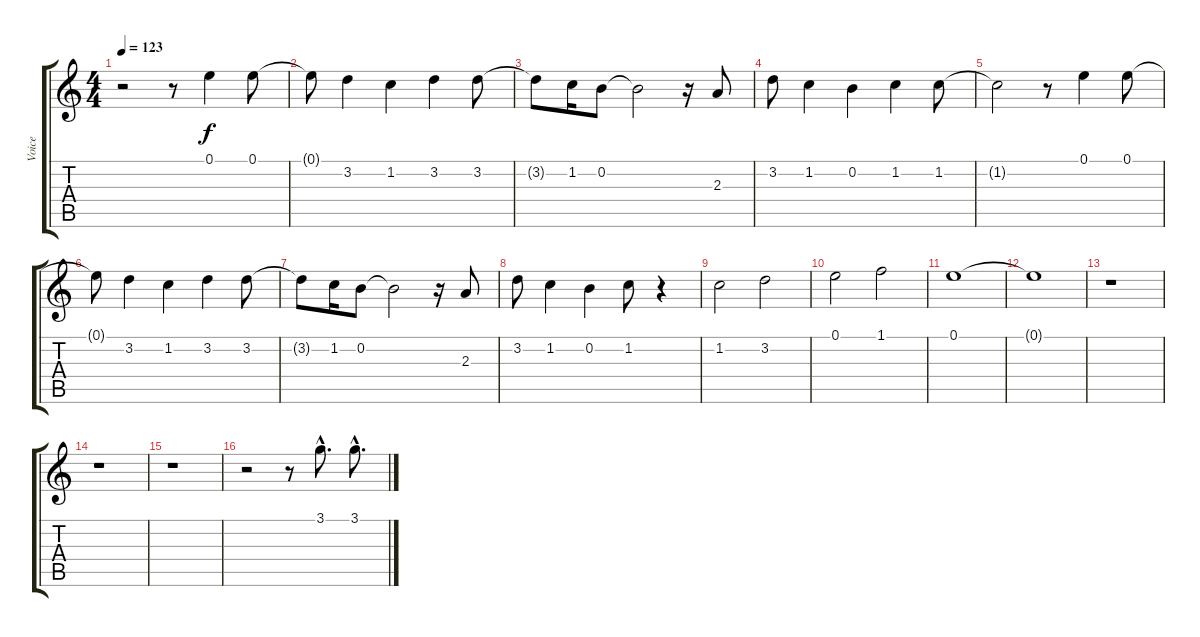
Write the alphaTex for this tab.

\track ("Voice" "Voice") {instrument acousticguitarsteel}
\staff {score tabs}
\tuning (E4 B3 G3 D3 A2 E2) {hide}
\ts (4 4)
\tempo 123
\clef g2
\ks c
r.2{dy f} r.8 0.1.4 0.1.8 |
0.1{t}.8 3.2.4 1.2.4 3.2.4 3.2.8 |
3.2{t}.8 1.2.16 0.2.8 0.2{t}.2 r.16 2.3.8 |
3.2.8 1.2.4 0.2.4 1.2.4 1.2.8 |
1.2{t}.2 r.8 0.1.4 0.1.8 |
0.1{t}.8 3.2.4 1.2.4 3.2.4 3.2.8 |
3.2{t}.8 1.2.16 0.2.8 0.2{t}.2 r.16 2.3.8 |
3.2.8 1.2.4 0.2.4 1.2.8 r.4 |
1.2.2 3.2.2 |
0.1.2 1.1.2 |
0.1.1 |
0.1{t}.1 |
r.1 |
r.1 |
r.1 |
r.2 r.8 3.1{hac}.8{d} 3.1{hac}.8{d}
